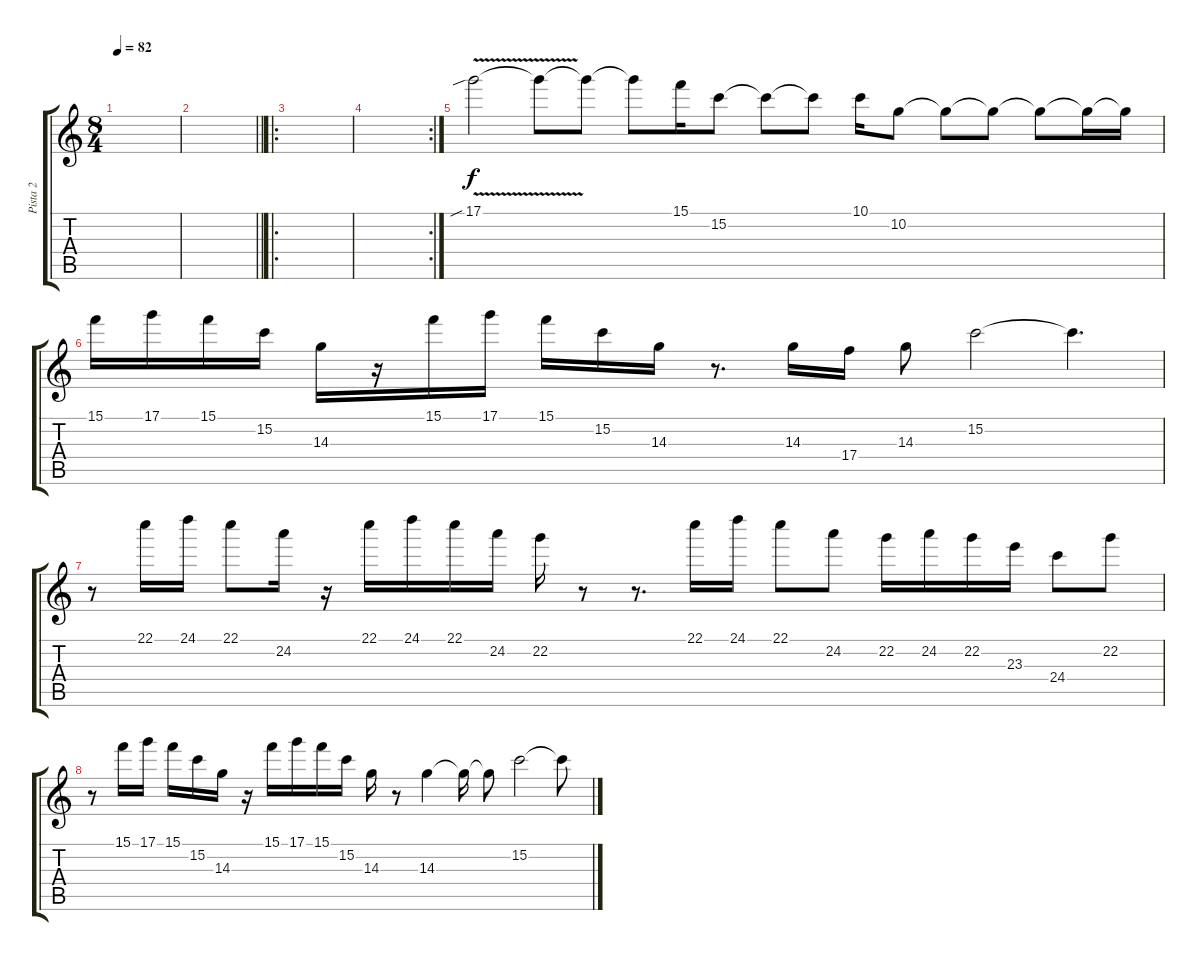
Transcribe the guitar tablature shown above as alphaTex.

\track ("Pista 2" "Pista 2") {instrument overdrivenguitar}
\staff {score tabs}
\tuning (D4 A3 F3 C3 G2 D2) {hide}
\ts (8 4)
\tempo 82
\clef g2
\ks c
|
\barLineRight lightlight
|
\ro
|
\rc 2
|
17.1{v sib}.2{instrument overdrivenguitar} 17.1{t}.8 17.1{t}.8 17.1{t}.8 15.1.16 15.2.8 15.2{t}.8 15.2{t}.8 10.1.16 10.2.8 10.2{t}.8 10.2{t}.8 10.2{t}.8 10.2{t}.16 10.2{t}.16 |
15.1.16 17.1.16 15.1.16 15.2.16 14.3.16 r.16 15.1.16 17.1.16 15.1.16 15.2.16 14.3.16 r.8{d} 14.3.16 17.4.16 14.3.8 15.2.2 15.2{t}.4{d} |
r.8{volume 0} 22.1.16 24.1.16 22.1.8 24.2.16 r.16 22.1.16 24.1.16 22.1.16 24.2.16 22.2.16 r.8 r.8{d} 22.1.16 24.1.16 22.1.8 24.2.8 22.2.16 24.2.16 22.2.16 23.3.16 24.4.8 22.2.8 |
r.8 15.1.16 17.1.16 15.1.16 15.2.16 14.3.16 r.16 15.1.16 17.1.16 15.1.16 15.2.16 14.3.16 r.8 14.3.4 14.3{t}.16 14.3{t}.8 15.2.2 15.2{t}.8
